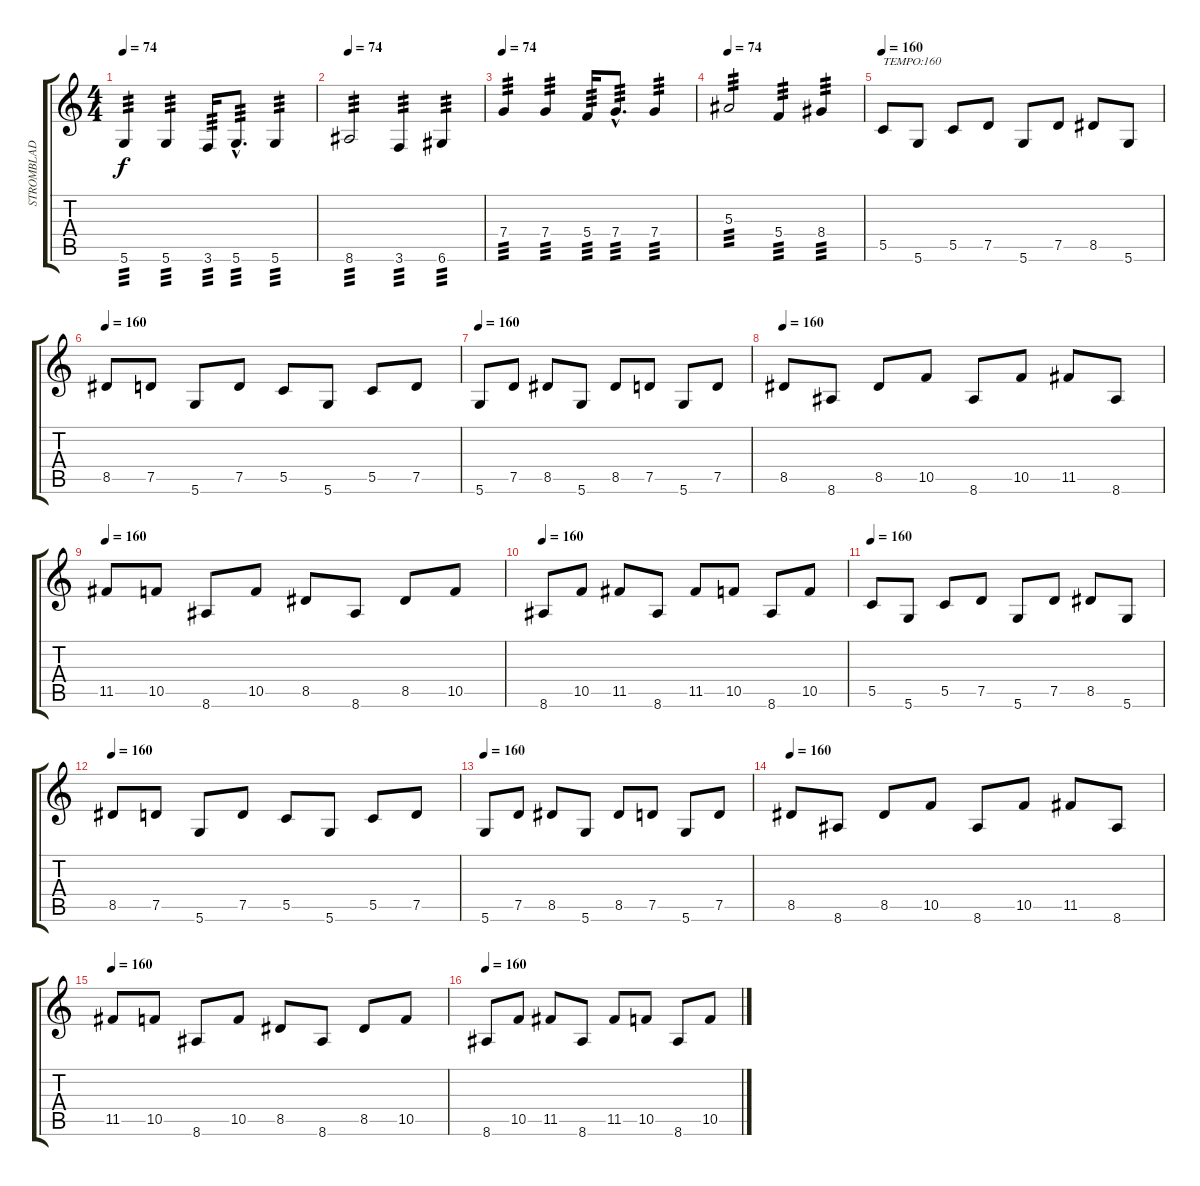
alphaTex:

\track ("STROMBLAD DISTORTION" "STROMBLAD ") {instrument distortionguitar}
\staff {score tabs}
\tuning (D4 A3 F3 C3 G2 D2) {hide}
\ts (4 4)
\tempo 74
\clef g2
\ks c
5.6.4{tp 3 dy f} 5.6.4{tp 3} 3.6.16{tp 3} 5.6{hac}.8{d tp 3} 5.6.4{tp 3} |
\tempo 74
8.6.2{tp 3} 3.6.4{tp 3} 6.6.4{tp 3} |
\tempo 74
7.4.4{tp 3} 7.4.4{tp 3} 5.4.16{tp 3} 7.4{hac}.8{d tp 3} 7.4.4{tp 3} |
\tempo 74
5.3.2{tp 3} 5.4.4{tp 3} 8.4.4{tp 3} |
\tempo 160
5.5.8{txt "TEMPO:160"} 5.6.8 5.5.8 7.5.8 5.6.8 7.5.8 8.5.8 5.6.8 |
\tempo 160
8.5.8 7.5.8 5.6.8 7.5.8 5.5.8 5.6.8 5.5.8 7.5.8 |
\tempo 160
5.6.8 7.5.8 8.5.8 5.6.8 8.5.8 7.5.8 5.6.8 7.5.8 |
\tempo 160
8.5.8 8.6.8 8.5.8 10.5.8 8.6.8 10.5.8 11.5.8 8.6.8 |
\tempo 160
11.5.8 10.5.8 8.6.8 10.5.8 8.5.8 8.6.8 8.5.8 10.5.8 |
\tempo 160
8.6.8 10.5.8 11.5.8 8.6.8 11.5.8 10.5.8 8.6.8 10.5.8 |
\tempo 160
5.5.8 5.6.8 5.5.8 7.5.8 5.6.8 7.5.8 8.5.8 5.6.8 |
\tempo 160
8.5.8 7.5.8 5.6.8 7.5.8 5.5.8 5.6.8 5.5.8 7.5.8 |
\tempo 160
5.6.8 7.5.8 8.5.8 5.6.8 8.5.8 7.5.8 5.6.8 7.5.8 |
\tempo 160
8.5.8 8.6.8 8.5.8 10.5.8 8.6.8 10.5.8 11.5.8 8.6.8 |
\tempo 160
11.5.8 10.5.8 8.6.8 10.5.8 8.5.8 8.6.8 8.5.8 10.5.8 |
\tempo 160
8.6.8 10.5.8 11.5.8 8.6.8 11.5.8 10.5.8 8.6.8 10.5.8
